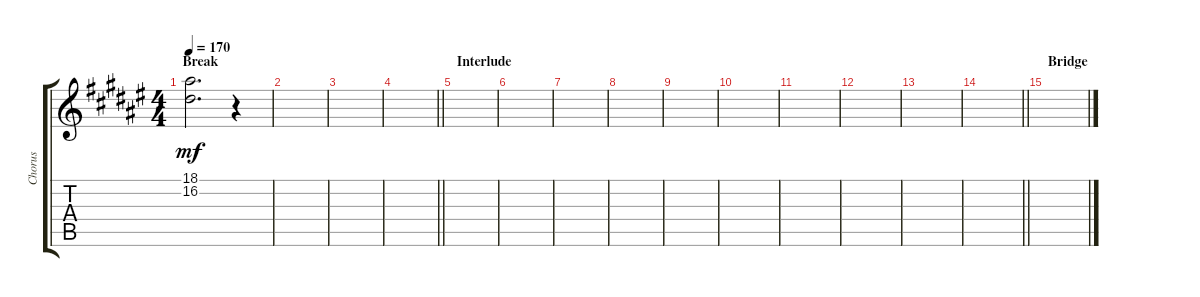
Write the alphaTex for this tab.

\track ("Chorus" "Chorus") {instrument voiceoohs}
\staff {score tabs}
\tuning (E4 B3 G3 D3 A2 E2) {hide}
\ts (4 4)
\section ("" "Break")
\tempo 170
\clef g2
\ks f#
(18.1 16.2).2{d dy mf} r.4 |
|
|
\barLineRight lightlight
|
\section ("" "Interlude")
|
|
|
|
|
|
|
|
|
\barLineRight lightlight
|
\section ("" "Bridge")
